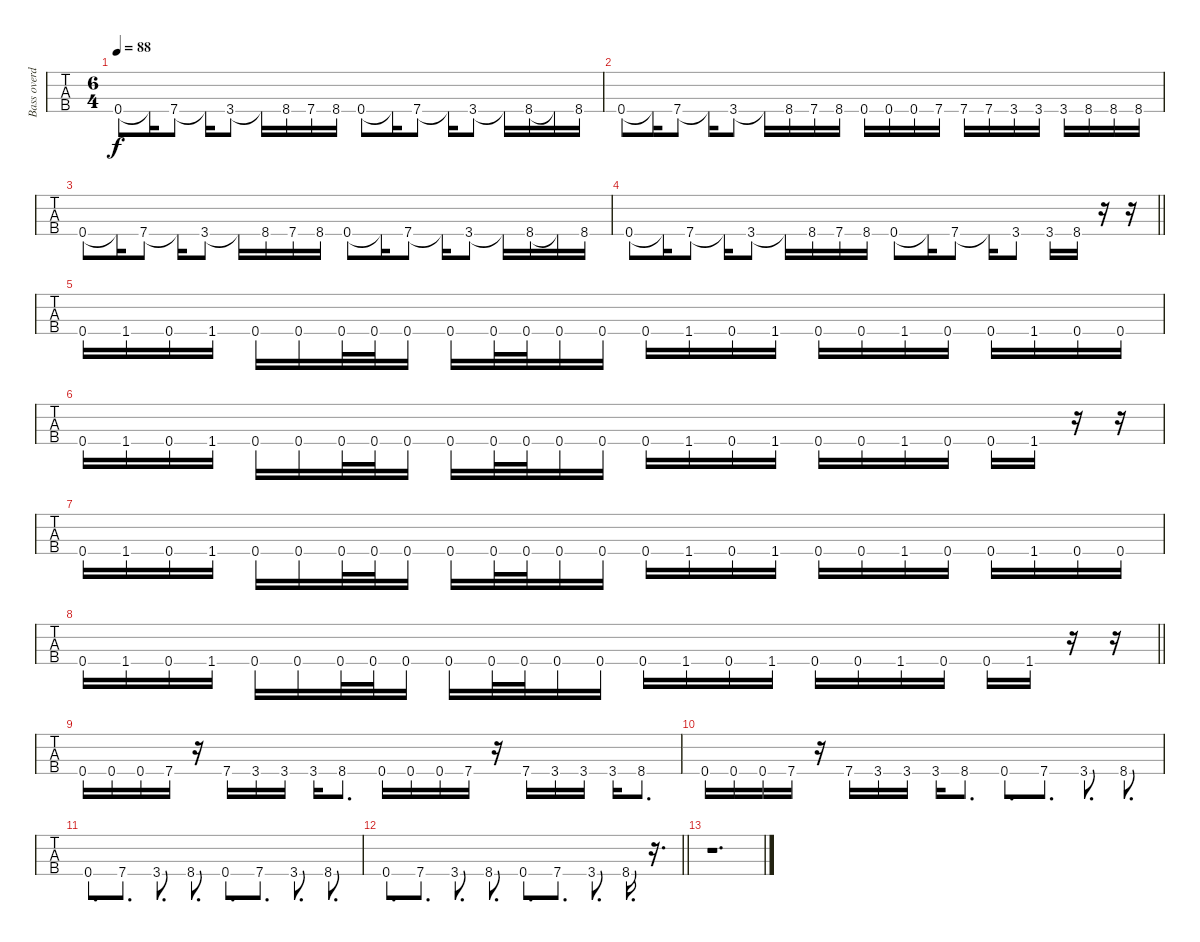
\track ("Bass overdub" "Bass overd") {instrument electricbasspick}
\staff {tabs}
\tuning (G2 D2 A1 D1) {hide}
\ts (6 4)
\tempo 88
\clef f4
\ks c
0.4.8{dy f} 0.4{t}.16 7.4.8 7.4{t}.16 3.4.8 3.4{t}.16 8.4.16 7.4.16 8.4.16 0.4.8 0.4{t}.16 7.4.8 7.4{t}.16 3.4.8 3.4{t}.16 8.4.16 8.4{t}.16 8.4.16 |
0.4.8 0.4{t}.16 7.4.8 7.4{t}.16 3.4.8 3.4{t}.16 8.4.16 7.4.16 8.4.16 0.4.16 0.4.16 0.4.16 7.4.16 7.4.16 7.4.16 3.4.16 3.4.16 3.4.16 8.4.16 8.4.16 8.4.16 |
0.4.8 0.4{t}.16 7.4.8 7.4{t}.16 3.4.8 3.4{t}.16 8.4.16 7.4.16 8.4.16 0.4.8 0.4{t}.16 7.4.8 7.4{t}.16 3.4.8 3.4{t}.16 8.4.16 8.4{t}.16 8.4.16 |
\barLineRight lightlight
0.4.8 0.4{t}.16 7.4.8 7.4{t}.16 3.4.8 3.4{t}.16 8.4.16 7.4.16 8.4.16 0.4.8 0.4{t}.16 7.4.8 7.4{t}.16 3.4.8 3.4.16 8.4.16 r.16 r.16 |
0.4.16 1.4.16 0.4.16 1.4.16 0.4.16 0.4.16 0.4.32 0.4.32 0.4.16 0.4.16 0.4.32 0.4.32 0.4.16 0.4.16 0.4.16 1.4.16 0.4.16 1.4.16 0.4.16 0.4.16 1.4.16 0.4.16 0.4.16 1.4.16 0.4.16 0.4.16 |
0.4.16 1.4.16 0.4.16 1.4.16 0.4.16 0.4.16 0.4.32 0.4.32 0.4.16 0.4.16 0.4.32 0.4.32 0.4.16 0.4.16 0.4.16 1.4.16 0.4.16 1.4.16 0.4.16 0.4.16 1.4.16 0.4.16 0.4.16 1.4.16 r.16 r.16 |
0.4.16 1.4.16 0.4.16 1.4.16 0.4.16 0.4.16 0.4.32 0.4.32 0.4.16 0.4.16 0.4.32 0.4.32 0.4.16 0.4.16 0.4.16 1.4.16 0.4.16 1.4.16 0.4.16 0.4.16 1.4.16 0.4.16 0.4.16 1.4.16 0.4.16 0.4.16 |
\barLineRight lightlight
0.4.16 1.4.16 0.4.16 1.4.16 0.4.16 0.4.16 0.4.32 0.4.32 0.4.16 0.4.16 0.4.32 0.4.32 0.4.16 0.4.16 0.4.16 1.4.16 0.4.16 1.4.16 0.4.16 0.4.16 1.4.16 0.4.16 0.4.16 1.4.16 r.16 r.16 |
0.4.16 0.4.16 0.4.16 7.4.16 r.16 7.4.16 3.4.16 3.4.16 3.4.16 8.4.8{d} 0.4.16 0.4.16 0.4.16 7.4.16 r.16 7.4.16 3.4.16 3.4.16 3.4.16 8.4.8{d} |
0.4.16 0.4.16 0.4.16 7.4.16 r.16 7.4.16 3.4.16 3.4.16 3.4.16 8.4.8{d} 0.4.8{d} 7.4.8{d} 3.4.8{d} 8.4.8{d} |
0.4.8{d} 7.4.8{d} 3.4.8{d} 8.4.8{d} 0.4.8{d} 7.4.8{d} 3.4.8{d} 8.4.8{d} |
\barLineRight lightlight
0.4.8{d} 7.4.8{d} 3.4.8{d} 8.4.8{d} 0.4.8{d} 7.4.8{d} 3.4.8{d} 8.4.16{d} r.16{d} |
r.1{d}
